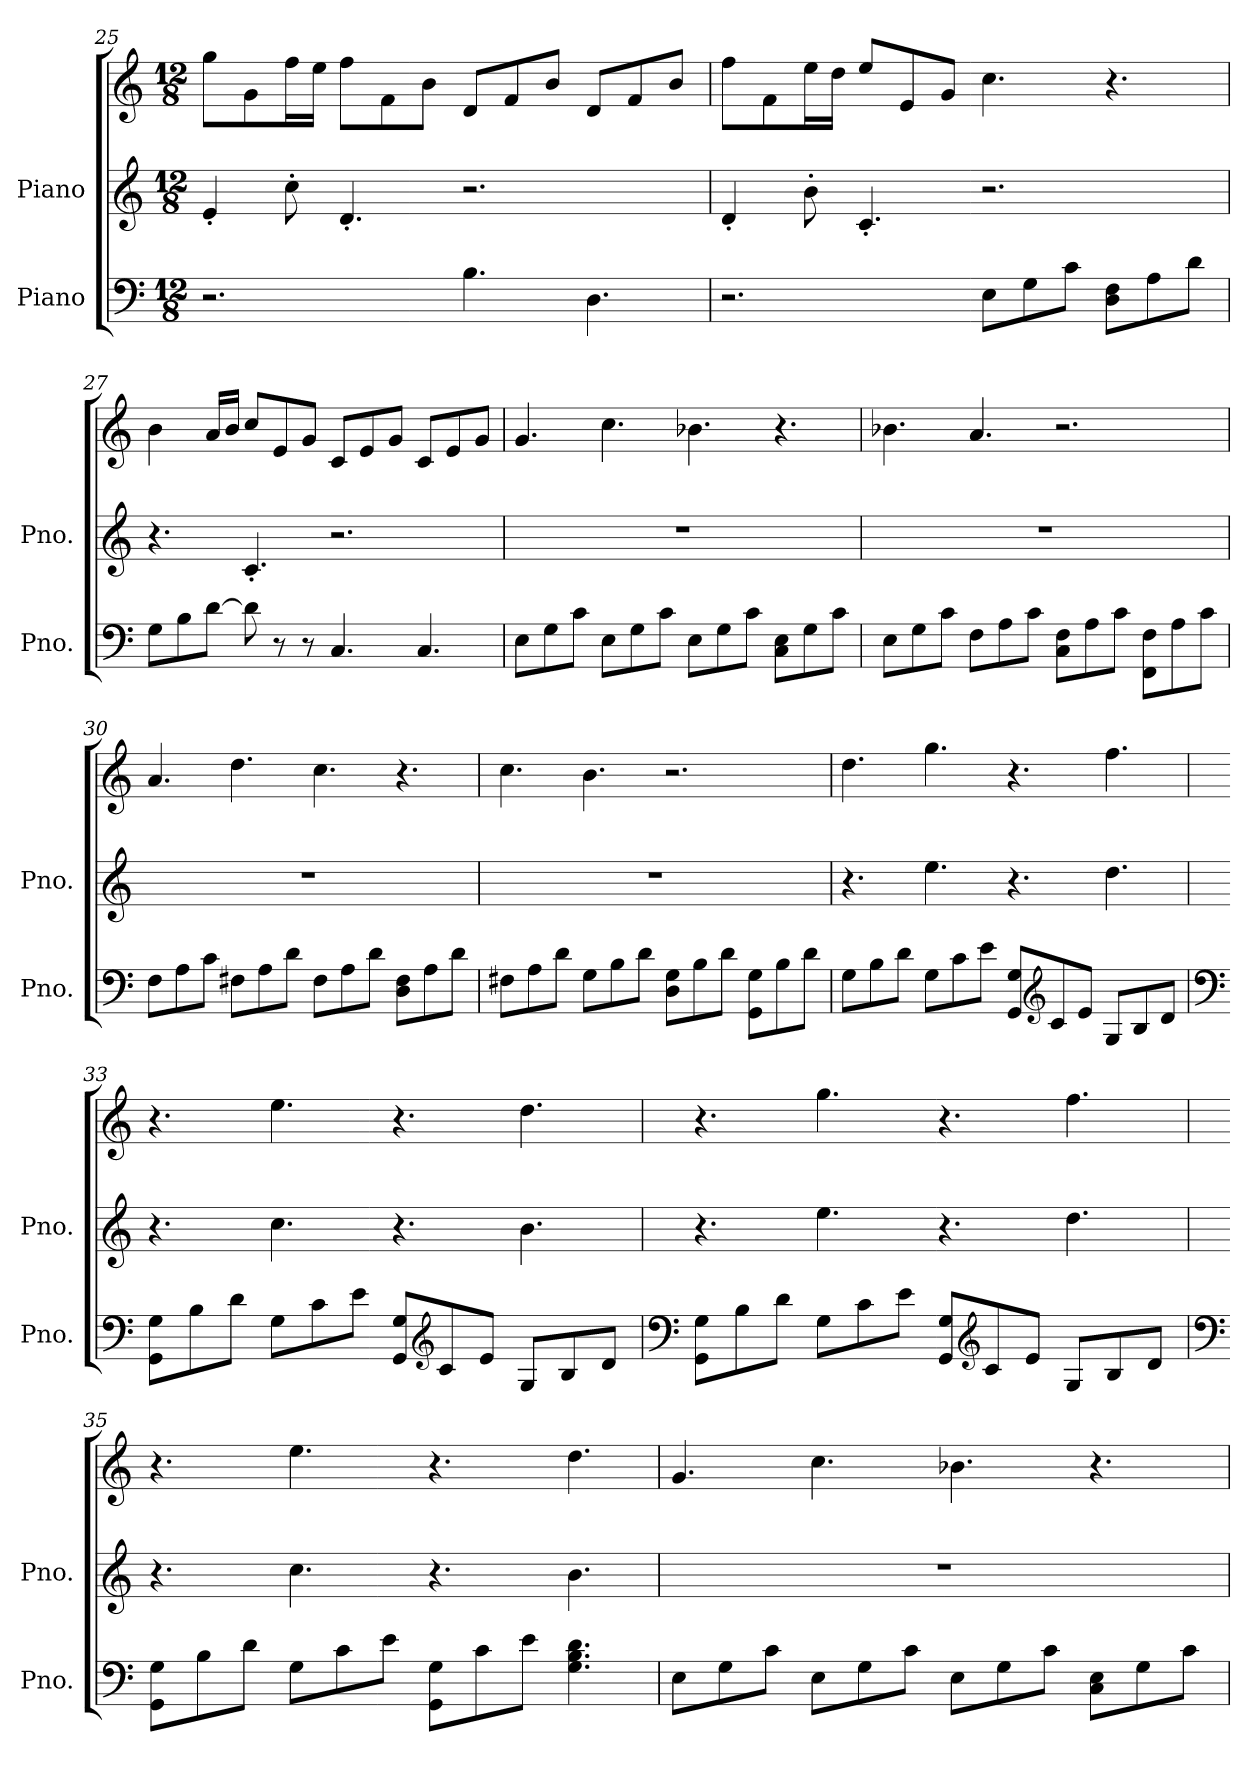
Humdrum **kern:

**kern	**kern	**kern
*part2	*part1	*part1
*staff3	*staff2	*staff1
*I"Piano	*I"Piano	*
*I'Pno.	*I'Pno.	*
*clefF4	*clefG2	*clefG2
*k[]	*k[]	*k[]
*M12/8	*M12/8	*M12/8
=25	=25	=25
2.r	4e'/	8gg\L
.	.	8g\
.	8cc'\	16ff\L
.	.	16ee\JJ
.	4.d'/	8ff\L
.	.	8f\
.	.	8b\J
4.B\	2.r	8d/L
.	.	8f/
.	.	8b/J
4.D\	.	8d/L
.	.	8f/
.	.	8b/J
=26	=26	=26
2.r	4d'/	8ff\L
.	.	8f\
.	8b'\	16ee\L
.	.	16dd\JJ
.	4.c'/	8ee/L
.	.	8e/
.	.	8g/J
8E\L	2.r	4.cc\
8G\	.	.
8c\J	.	.
8D\ 8F\L	.	4.r
8A\	.	.
8d\J	.	.
!!LO:LB:g=z
=27	=27	=27
8G\L	4.r	4b\
8B\	.	.
[8d\J	.	16a/LL
.	.	16b/JJ
8d\]	4.c'/	8cc/L
8r	.	8e/
8r	.	8g/J
4.C/	2.r	8c/L
.	.	8e/
.	.	8g/J
4.C/	.	8c/L
.	.	8e/
.	.	8g/J
=28	=28	=28
8E\L	1.r	4.g/
8G\	.	.
8c\J	.	.
8E\L	.	4.cc\
8G\	.	.
8c\J	.	.
8E\L	.	4.b-X\
8G\	.	.
8c\J	.	.
8C\ 8E\L	.	4.r
8G\	.	.
8c\J	.	.
=29	=29	=29
8E\L	1.r	4.b-X\
8G\	.	.
8c\J	.	.
8F\L	.	4.a/
8A\	.	.
8c\J	.	.
8C\ 8F\L	.	2.r
8A\	.	.
8c\J	.	.
8FF\ 8F\L	.	.
8A\	.	.
8c\J	.	.
!!LO:LB:g=z
=30	=30	=30
8F\L	1.r	4.a/
8A\	.	.
8c\J	.	.
8F#X\L	.	4.dd\
8A\	.	.
8d\J	.	.
8F#\L	.	4.cc\
8A\	.	.
8d\J	.	.
8D\ 8F#\L	.	4.r
8A\	.	.
8d\J	.	.
=31	=31	=31
8F#X\L	1.r	4.cc\
8A\	.	.
8d\J	.	.
8G\L	.	4.b\
8B\	.	.
8d\J	.	.
8D\ 8G\L	.	2.r
8B\	.	.
8d\J	.	.
8GG\ 8G\L	.	.
8B\	.	.
8d\J	.	.
=32	=32	=32
8G\L	4.r	4.dd\
8B\	.	.
8d\J	.	.
8G\L	4.ee\	4.gg\
8c\	.	.
8e\J	.	.
8GG/ 8G/L	4.r	4.r
*clefG2	*	*
8c/	.	.
8e/J	.	.
8G/L	4.dd\	4.ff\
8B/	.	.
8d/J	.	.
!!LO:LB:g=z
=33	=33	=33
*clefF4	*	*
8GG\ 8G\L	4.r	4.r
8B\	.	.
8d\J	.	.
8G\L	4.cc\	4.ee\
8c\	.	.
8e\J	.	.
8GG/ 8G/L	4.r	4.r
*clefG2	*	*
8c/	.	.
8e/J	.	.
8G/L	4.b\	4.dd\
8B/	.	.
8d/J	.	.
=34	=34	=34
*clefF4	*	*
8GG\ 8G\L	4.r	4.r
8B\	.	.
8d\J	.	.
8G\L	4.ee\	4.gg\
8c\	.	.
8e\J	.	.
8GG/ 8G/L	4.r	4.r
*clefG2	*	*
8c/	.	.
8e/J	.	.
8G/L	4.dd\	4.ff\
8B/	.	.
8d/J	.	.
=35	=35	=35
*clefF4	*	*
8GG\ 8G\L	4.r	4.r
8B\	.	.
8d\J	.	.
8G\L	4.cc\	4.ee\
8c\	.	.
8e\J	.	.
8GG\ 8G\L	4.r	4.r
8c\	.	.
8e\J	.	.
4.G\ 4.B\ 4.d\	4.b\	4.dd\
!!LO:PB:g=z
=36	=36	=36
8E\L	1.r	4.g/
8G\	.	.
8c\J	.	.
8E\L	.	4.cc\
8G\	.	.
8c\J	.	.
8E\L	.	4.b-X\
8G\	.	.
8c\J	.	.
8C\ 8E\L	.	4.r
8G\	.	.
8c\J	.	.
=	=	=
*-	*-	*-
